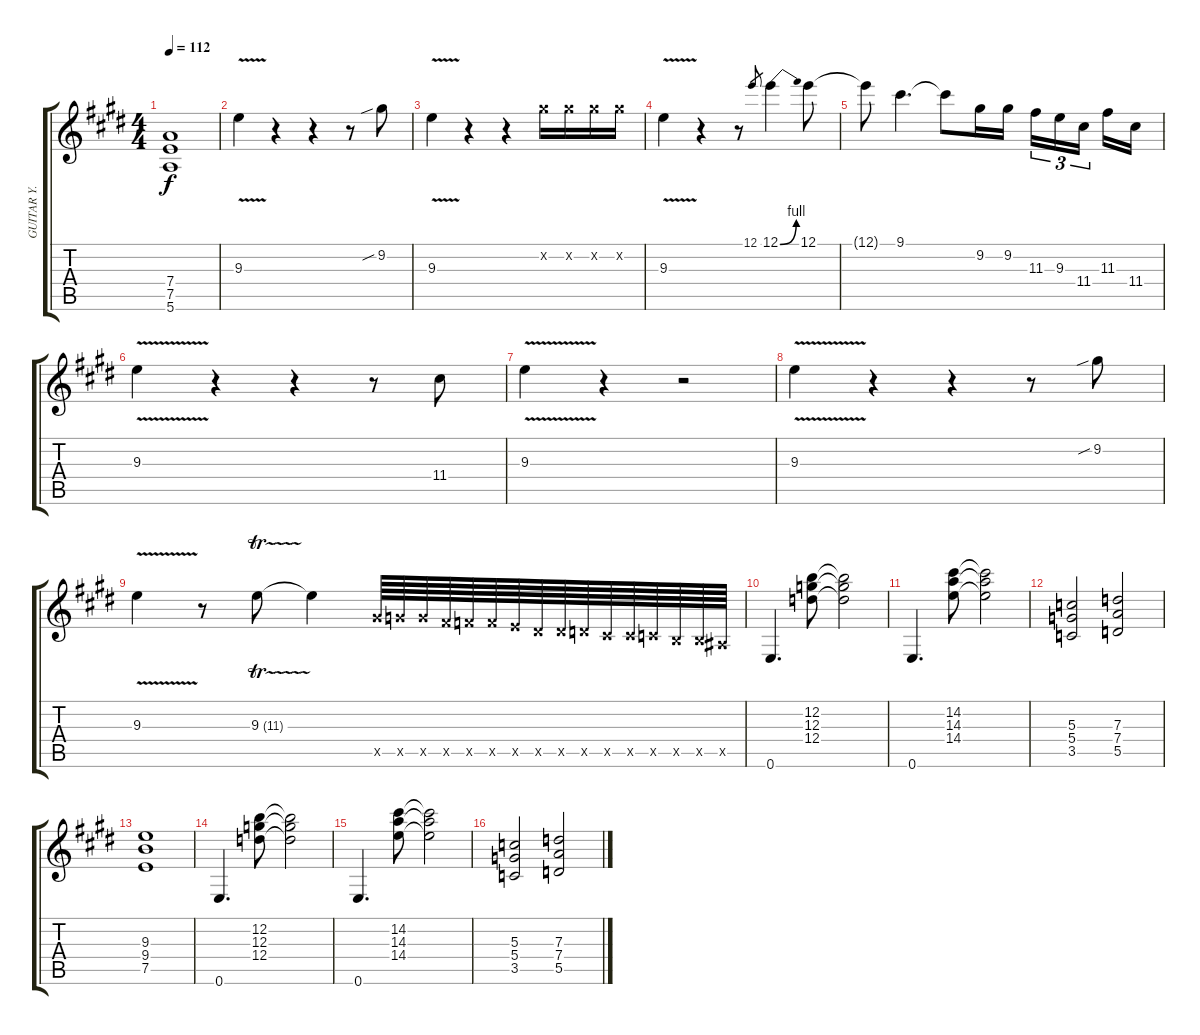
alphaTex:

\track ("GUITAR Y. MALMSTEEN" "GUITAR Y. ") {instrument overdrivenguitar}
\staff {score tabs}
\tuning (E4 B3 G3 D3 A2 E2) {hide}
\ts (4 4)
\tempo 112
\clef g2
\ks c#minor
(7.4{t} 7.5{t} 5.6{t}).1{dy f} |
9.3{v}.4 r.4 r.4 r.8 9.2{sib}.8 |
9.3{v}.4 r.4 r.4 9.2{x}.16 9.2{x}.16 9.2{x}.16 9.2{x}.16 |
9.3{v}.4 r.4 r.8 12.1.8{gr} 12.1{be (bend 0 0 60 4)}.4 12.1.8 |
12.1{t}.8 9.1.4{d} 9.1{t}.8 9.2.16 9.2.16 11.3.16{tu (3 2)} 9.3.16{tu (3 2)} 11.4.16{tu (3 2) beam splitsecondary} 11.3.16 11.4.16 |
9.3{v}.4 r.4 r.4 r.8 11.4.8 |
9.3{v}.4 r.4 r.2 |
9.3{v}.4 r.4 r.4 r.8 9.2{sib}.8 |
9.3{v}.4 r.8 9.3{tr (11 32)}.8 9.3{t}.4 11.5{x}.64 10.5{x}.64 10.5{x}.64 9.5{x}.64 8.5{x}.64 8.5{x}.64 7.5{x}.64 6.5{x}.64 6.5{x}.64 5.5{x}.64 4.5{x}.64 4.5{x}.64 3.5{x}.64 2.5{x}.64 2.5{x}.64 1.5{x}.64 |
0.6.4{d} (12.2 12.3 12.4).8 (12.2{t} 12.3{t} 12.4{t}).2 |
0.6.4{d} (14.2 14.3 14.4).8 (14.2{t} 14.3{t} 14.4{t}).2 |
(5.3 5.4 3.5).2 (7.3 7.4 5.5).2 |
(9.3 9.4 7.5).1 |
0.6.4{d} (12.2 12.3 12.4).8 (12.2{t} 12.3{t} 12.4{t}).2 |
0.6.4{d} (14.2 14.3 14.4).8 (14.2{t} 14.3{t} 14.4{t}).2 |
(5.3 5.4 3.5).2 (7.3 7.4 5.5).2
